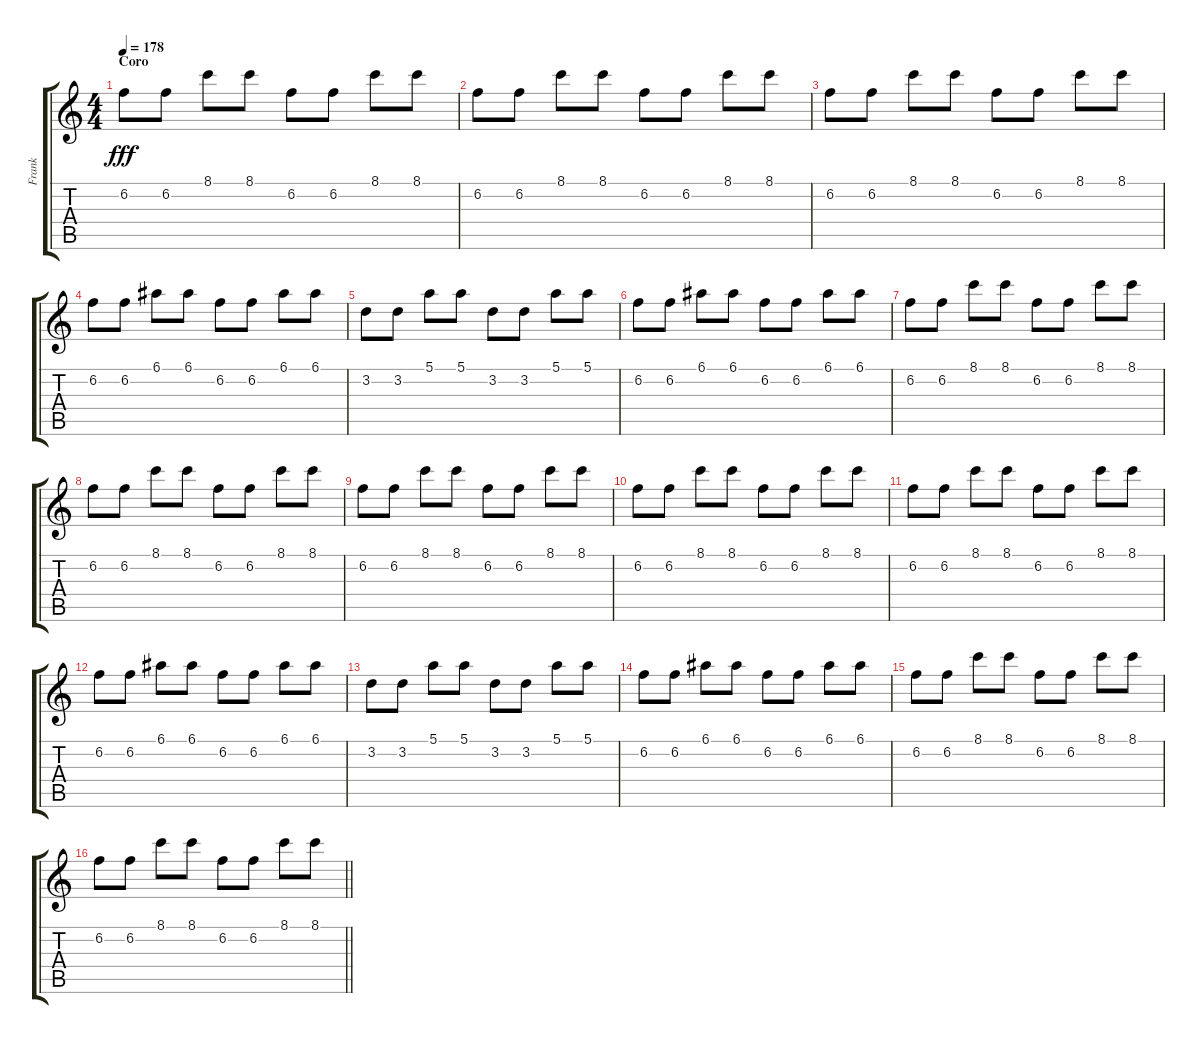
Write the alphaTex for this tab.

\track ("Frank" "Frank") {instrument distortionguitar}
\staff {score tabs}
\tuning (E4 B3 G3 D3 A2 E2) {hide}
\ts (4 4)
\section ("" "Coro")
\tempo 178
\clef g2
\ks c
6.2.8{dy fff instrument electricguitarclean} 6.2.8 8.1.8 8.1.8 6.2.8 6.2.8 8.1.8 8.1.8 |
6.2.8 6.2.8 8.1.8 8.1.8 6.2.8 6.2.8 8.1.8 8.1.8 |
6.2.8 6.2.8 8.1.8 8.1.8 6.2.8 6.2.8 8.1.8 8.1.8 |
6.2.8 6.2.8 6.1.8 6.1.8 6.2.8 6.2.8 6.1.8 6.1.8 |
3.2.8 3.2.8 5.1.8 5.1.8 3.2.8 3.2.8 5.1.8 5.1.8 |
6.2.8 6.2.8 6.1.8 6.1.8 6.2.8 6.2.8 6.1.8 6.1.8 |
6.2.8 6.2.8 8.1.8 8.1.8 6.2.8 6.2.8 8.1.8 8.1.8 |
6.2.8 6.2.8 8.1.8 8.1.8 6.2.8 6.2.8 8.1.8 8.1.8 |
6.2.8{instrument electricguitarclean} 6.2.8 8.1.8 8.1.8 6.2.8 6.2.8 8.1.8 8.1.8 |
6.2.8 6.2.8 8.1.8 8.1.8 6.2.8 6.2.8 8.1.8 8.1.8 |
6.2.8 6.2.8 8.1.8 8.1.8 6.2.8 6.2.8 8.1.8 8.1.8 |
6.2.8 6.2.8 6.1.8 6.1.8 6.2.8 6.2.8 6.1.8 6.1.8 |
3.2.8 3.2.8 5.1.8 5.1.8 3.2.8 3.2.8 5.1.8 5.1.8 |
6.2.8 6.2.8 6.1.8 6.1.8 6.2.8 6.2.8 6.1.8 6.1.8 |
6.2.8 6.2.8 8.1.8 8.1.8 6.2.8 6.2.8 8.1.8 8.1.8 |
\barLineRight lightlight
6.2.8 6.2.8 8.1.8 8.1.8 6.2.8 6.2.8 8.1.8 8.1.8
